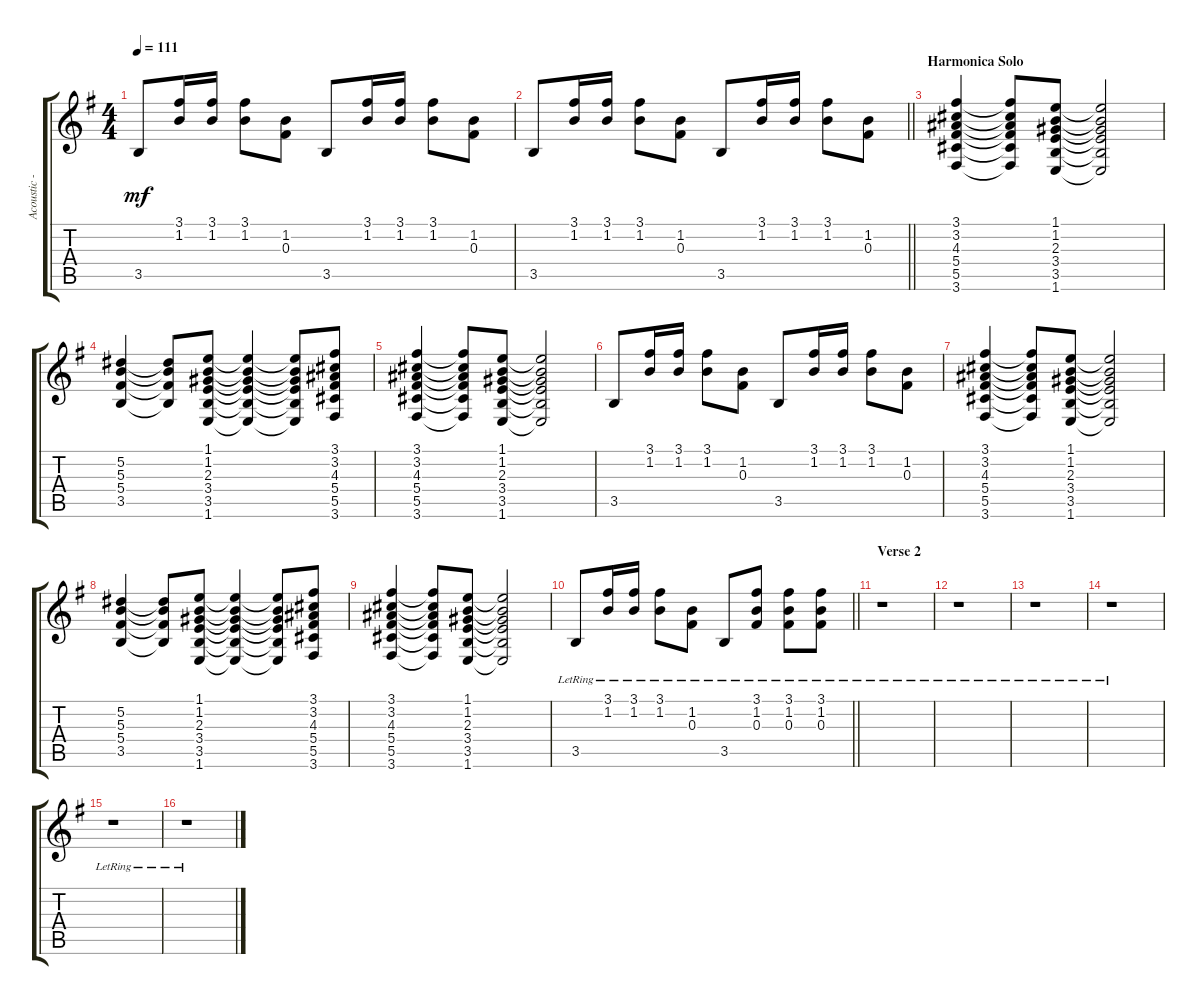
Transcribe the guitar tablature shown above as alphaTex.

\track ("Acoustic - left" "Acoustic -") {instrument acousticguitarsteel}
\staff {score tabs}
\tuning (Eb4 Bb3 Gb3 Db3 Ab2 Eb2) {hide}
\ts (4 4)
\tempo 111
\clef g2
\ks g
3.5.8{dy mf} (3.1 1.2).16 (3.1 1.2).16 (3.1 1.2).8 (1.2 0.3).8 3.5.8 (3.1 1.2).16 (3.1 1.2).16 (3.1 1.2).8 (1.2 0.3).8 |
\barLineRight lightlight
3.5.8 (3.1 1.2).16 (3.1 1.2).16 (3.1 1.2).8 (1.2 0.3).8 3.5.8 (3.1 1.2).16 (3.1 1.2).16 (3.1 1.2).8 (1.2 0.3).8 |
\section ("" "Harmonica Solo")
(3.1 3.2 4.3 5.4 5.5 3.6).4 (3.1{t} 3.2{t} 4.3{t} 5.4{t} 5.5{t} 3.6{t}).8 (1.1 1.2 2.3 3.4 3.5 1.6).8 (1.1{t} 1.2{t} 2.3{t} 3.4{t} 3.5{t} 1.6{t}).2 |
(5.2 5.3 5.4 3.5).4 (5.2{t} 5.3{t} 5.4{t} 3.5{t}).8 (1.1 1.2 2.3 3.4 3.5 1.6).8 (1.1{t} 1.2{t} 2.3{t} 3.4{t} 3.5{t} 1.6{t}).4 (1.1{t} 1.2{t} 2.3{t} 3.4{t} 3.5{t} 1.6{t}).8 (3.1 3.2 4.3 5.4 5.5 3.6).8 |
(3.1 3.2 4.3 5.4 5.5 3.6).4 (3.1{t} 3.2{t} 4.3{t} 5.4{t} 5.5{t} 3.6{t}).8 (1.1 1.2 2.3 3.4 3.5 1.6).8 (1.1{t} 1.2{t} 2.3{t} 3.4{t} 3.5{t} 1.6{t}).2 |
3.5.8 (3.1 1.2).16 (3.1 1.2).16 (3.1 1.2).8 (1.2 0.3).8 3.5.8 (3.1 1.2).16 (3.1 1.2).16 (3.1 1.2).8 (1.2 0.3).8 |
(3.1 3.2 4.3 5.4 5.5 3.6).4 (3.1{t} 3.2{t} 4.3{t} 5.4{t} 5.5{t} 3.6{t}).8 (1.1 1.2 2.3 3.4 3.5 1.6).8 (1.1{t} 1.2{t} 2.3{t} 3.4{t} 3.5{t} 1.6{t}).2 |
(5.2 5.3 5.4 3.5).4 (5.2{t} 5.3{t} 5.4{t} 3.5{t}).8 (1.1 1.2 2.3 3.4 3.5 1.6).8 (1.1{t} 1.2{t} 2.3{t} 3.4{t} 3.5{t} 1.6{t}).4 (1.1{t} 1.2{t} 2.3{t} 3.4{t} 3.5{t} 1.6{t}).8 (3.1 3.2 4.3 5.4 5.5 3.6).8 |
(3.1 3.2 4.3 5.4 5.5 3.6).4 (3.1{t} 3.2{t} 4.3{t} 5.4{t} 5.5{t} 3.6{t}).8 (1.1 1.2 2.3 3.4 3.5 1.6).8 (1.1{t} 1.2{t} 2.3{t} 3.4{t} 3.5{t} 1.6{t}).2 |
\barLineRight lightlight
3.5{lr}.8 (3.1{lr} 1.2{lr}).16 (3.1{lr} 1.2{lr}).16 (3.1{lr} 1.2{lr}).8 (1.2{lr} 0.3{lr}).8 3.5{lr}.8 (3.1{lr} 1.2{lr} 0.3{lr}).8 (3.1{lr} 1.2{lr} 0.3{lr}).8 (3.1{lr} 1.2{lr} 0.3{lr}).8 |
\section ("" "Verse 2")
r.1 |
r.1 |
r.1 |
r.1 |
r.1 |
r.1
